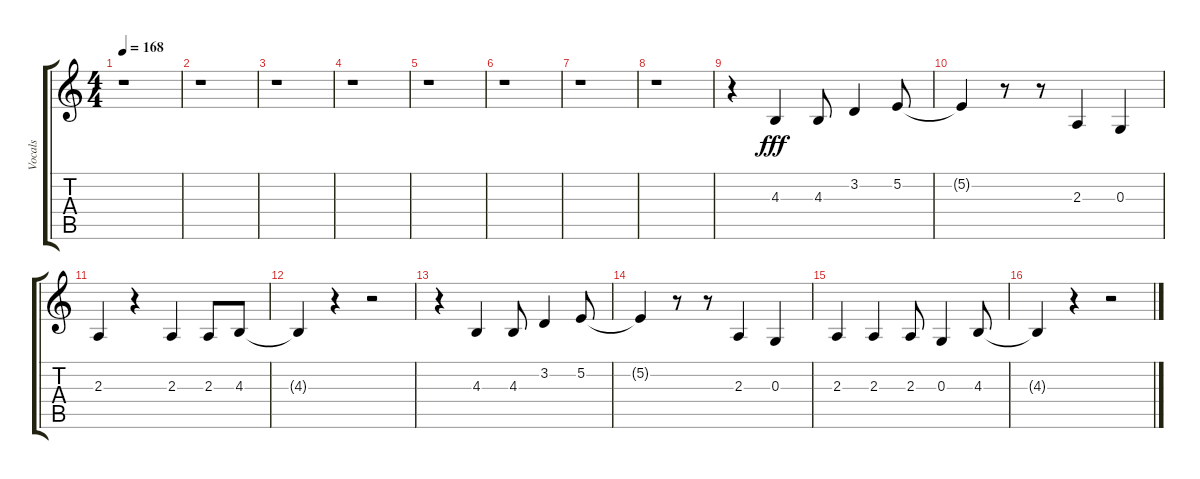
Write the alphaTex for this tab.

\track ("Vocals" "Vocals") {instrument altosax}
\staff {score tabs}
\tuning (E4 B3 G3 D3 A2 E2) {hide}
\ts (4 4)
\tempo 168
\clef g2
\ks c
r.1{dy fff} |
r.1 |
r.1 |
r.1 |
r.1 |
r.1 |
r.1 |
r.1 |
r.4 4.3.4 4.3.8 3.2.4 5.2.8 |
5.2{t}.4 r.8 r.8 2.3.4 0.3.4 |
2.3.4 r.4 2.3.4 2.3.8 4.3.8 |
4.3{t}.4 r.4 r.2 |
r.4 4.3.4 4.3.8 3.2.4 5.2.8 |
5.2{t}.4 r.8 r.8 2.3.4 0.3.4 |
2.3.4 2.3.4 2.3.8 0.3.4 4.3.8 |
4.3{t}.4 r.4 r.2
